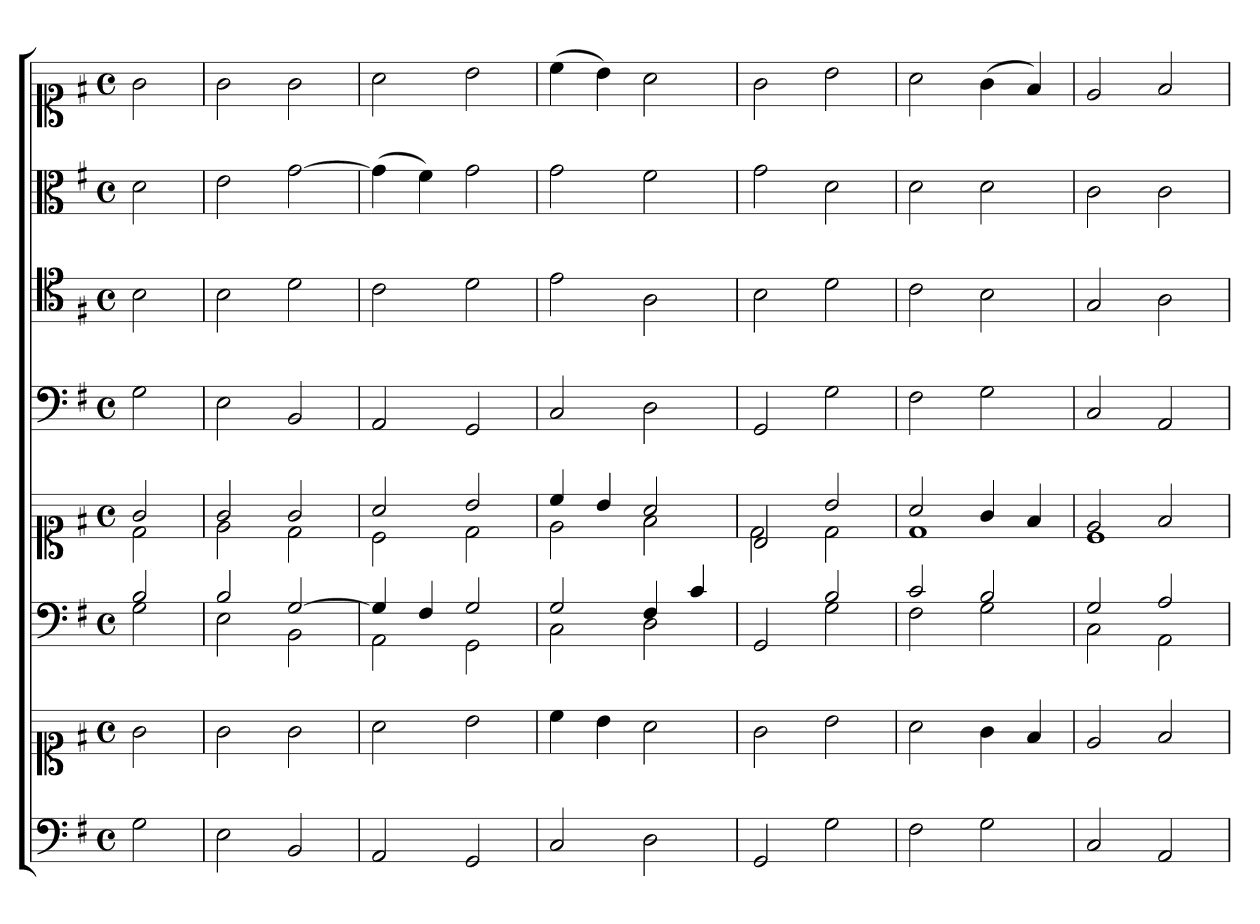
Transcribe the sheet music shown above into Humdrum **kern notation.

**kern	**kern	**kern	**kern	**kern	**kern	**kern	**kern
*part6	*part6	*part5	*part5	*part4	*part3	*part2	*part1
*staff8	*staff7	*staff6	*staff5	*staff4	*staff3	*staff2	*staff1
*clefF4	*clefC1	*clefF4	*clefC1	*clefF4	*clefC4	*clefC3	*clefC1
*k[f#]	*k[f#]	*k[f#]	*k[f#]	*k[f#]	*k[f#]	*k[f#]	*k[f#]
*G:	*G:	*G:	*G:	*G:	*G:	*G:	*G:
*M4/4	*M4/4	*M4/4	*M4/4	*M4/4	*M4/4	*M4/4	*M4/4
*met(c)	*met(c)	*met(c)	*met(c)	*met(c)	*met(c)	*met(c)	*met(c)
*MM180	*MM180	*MM180	*MM180	*MM180	*MM180	*MM180	*MM180
=1	=1	=1	=1	=1	=1	=1	=1
*	*	*^	*^	*	*	*	*
2G	2g	2B	2G	2g	2d	2G	2B	2d	2g
=2	=2	=2	=2	=2	=2	=2	=2	=2	=2
2E	2g	2B	2E	2g	2e	2E	2B	2e	2g
2BB	2g	[2G	2BB	2g	2d	2BB	2d	[2g	2g
=3	=3	=3	=3	=3	=3	=3	=3	=3	=3
2AA	2a	4G]	2AA	2a	2c	2AA	2c	(4g]	2a
.	.	4F#	.	.	.	.	.	4f#)	.
2GG	2b	2G	2GG	2b	2d	2GG	2d	2g	2b
=4	=4	=4	=4	=4	=4	=4	=4	=4	=4
2C	4cc	2G	2C	4cc	2e	2C	2e	2g	(4cc
.	4b	.	.	4b	.	.	.	.	4b)
2D	2a	4F#	2D	2a	2f#	2D	2A	2f#	2a
.	.	4c	.	.	.	.	.	.	.
=5	=5	=5	=5	=5	=5	=5	=5	=5	=5
2GG	2g	2ryy	2GG	2B	2d	2GG	2B	2g	2g
2G	2b	2B	2G	2b	2d	2G	2d	2d	2b
=6	=6	=6	=6	=6	=6	=6	=6	=6	=6
2F#	2a	2c	2F#	2a	1d	2F#	2c	2d	2a
2G	4g	2B	2G	4g	.	2G	2B	2d	(4g
.	4f#	.	.	4f#	.	.	.	.	4f#)
=7	=7	=7	=7	=7	=7	=7	=7	=7	=7
2C	2e	2G	2C	2e	1c	2C	2G	2c	2e
2AA	2f#	2A	2AA	2f#	.	2AA	2A	2c	2f#
*	*	*v	*v	*	*	*	*	*	*
*	*	*	*v	*v	*	*	*	*
=	=	=	=	=	=	=	=
*-	*-	*-	*-	*-	*-	*-	*-
